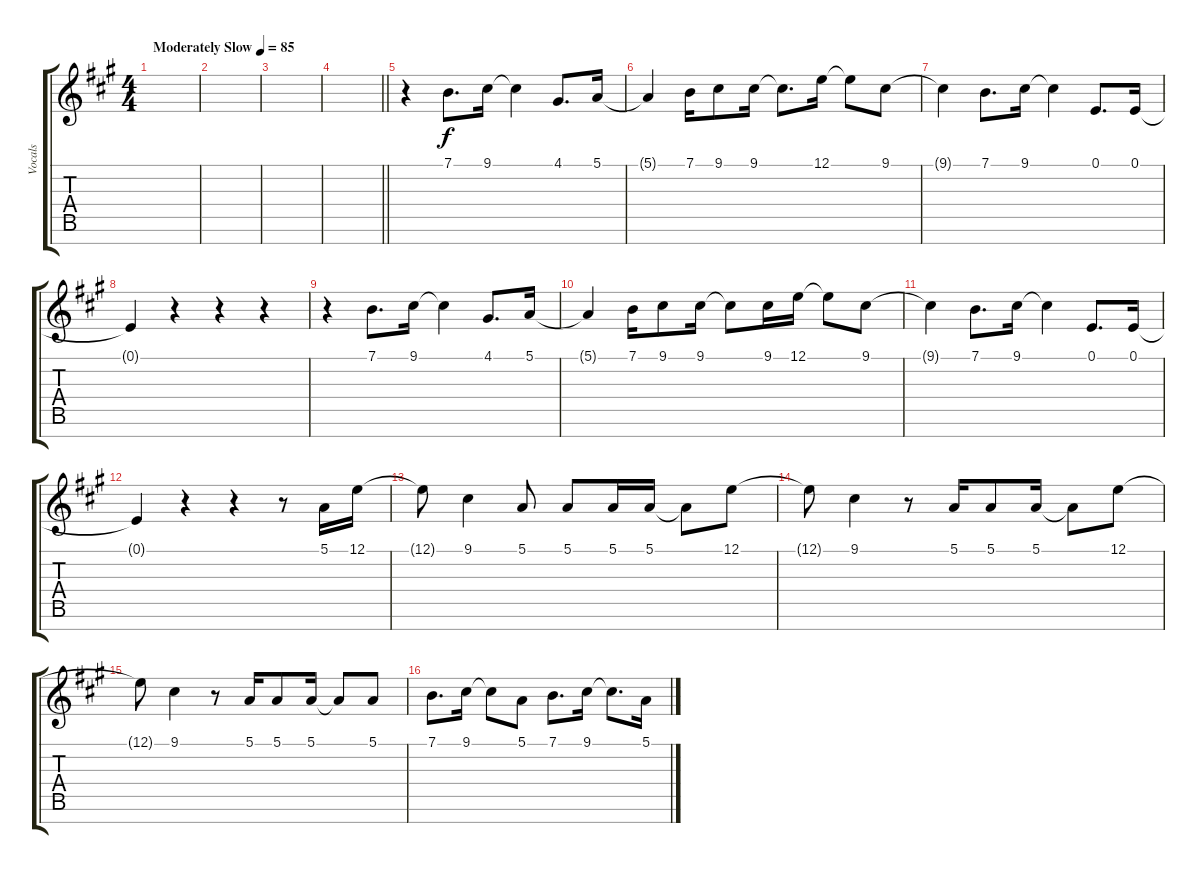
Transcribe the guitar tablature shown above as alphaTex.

\track ("Vocals" "Vocals") {instrument synthvoice}
\staff {score tabs}
\tuning (E4 B3 G3 D3 A2 E2 B1) {hide}
\ts (4 4)
\tempo (85 "Moderately Slow")
\clef g2
\ks a
|
|
|
\barLineRight lightlight
|
r.4 7.1.8{d} 9.1.16 9.1{t}.4 4.1.8{d} 5.1.16 |
5.1{t}.4 7.1.16 9.1.8 9.1.16 9.1{t}.8{d} 12.1.16 12.1{t}.8 9.1.8 |
9.1{t}.4 7.1.8{d} 9.1.16 9.1{t}.4 0.1.8{d} 0.1.16 |
0.1{t}.4 r.4 r.4 r.4 |
r.4 7.1.8{d} 9.1.16 9.1{t}.4 4.1.8{d} 5.1.16 |
5.1{t}.4 7.1.16 9.1.8 9.1.16 9.1{t}.8 9.1.16 12.1.16 12.1{t}.8 9.1.8 |
9.1{t}.4 7.1.8{d} 9.1.16 9.1{t}.4 0.1.8{d} 0.1.16 |
0.1{t}.4 r.4 r.4 r.8 5.1.16 12.1.16 |
12.1{t}.8 9.1.4 5.1.8 5.1.8 5.1.16 5.1.16 5.1{t}.8 12.1.8 |
12.1{t}.8 9.1.4 r.8 5.1.16 5.1.8 5.1.16 5.1{t}.8 12.1.8 |
12.1{t}.8 9.1.4 r.8 5.1.16 5.1.8 5.1.16 5.1{t}.8 5.1.8 |
7.1.8{d} 9.1.16 9.1{t}.8 5.1.8 7.1.8{d} 9.1.16 9.1{t}.8{d} 5.1.16
